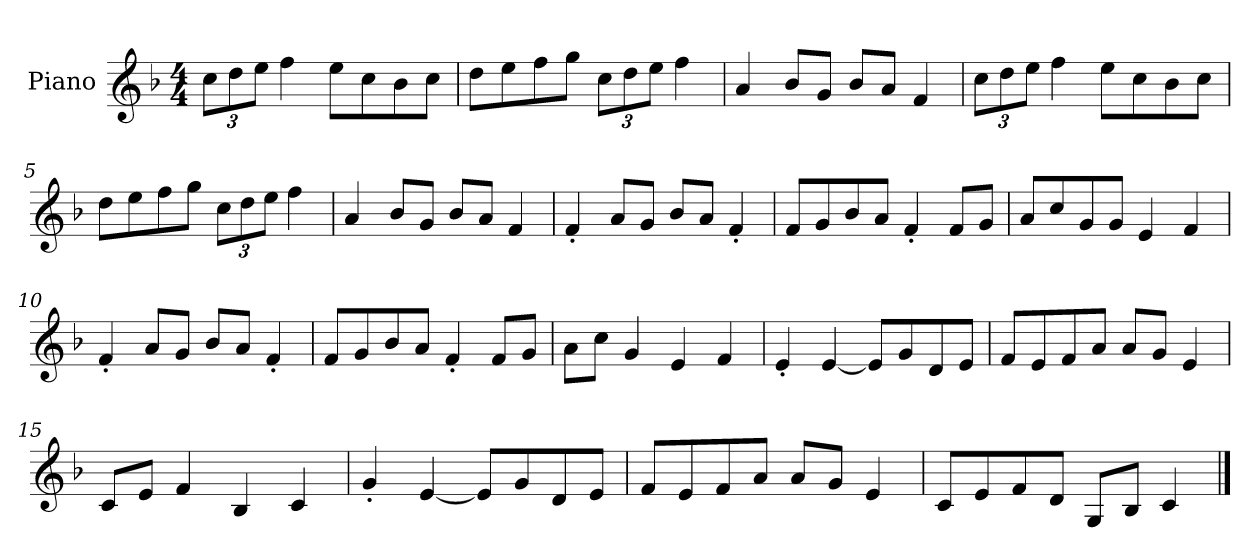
**kern
*part1
*staff1
*I"Piano
*I'P-no
*clefG2
*k[b-]
*M4/4
*MM90
*Xbrackettup
=1
12cc\L
12dd\
12ee\J
4ff\
8ee\L
8cc\
8b-\
8cc\J
=2
8dd\L
8ee\
8ff\
8gg\J
12cc\L
12dd\
12ee\J
4ff\
=3
4a/
8b-/L
8g/J
8b-/L
8a/J
4f/
=4
12cc\L
12dd\
12ee\J
4ff\
8ee\L
8cc\
8b-\
8cc\J
=5
8dd\L
8ee\
8ff\
8gg\J
12cc\L
12dd\
12ee\J
4ff\
!!LO:LB:g=z
=6
4a/
8b-/L
8g/J
8b-/L
8a/J
4f/
=7
4f'/
8a/L
8g/J
8b-/L
8a/J
4f'/
=8
8f/L
8g/
8b-/
8a/J
4f'/
8f/L
8g/J
=9
8a/L
8cc/
8g/
8g/J
4e/
4f/
=10
4f'/
8a/L
8g/J
8b-/L
8a/J
4f'/
=11
8f/L
8g/
8b-/
8a/J
4f'/
8f/L
8g/J
!!LO:LB:g=z
=12
8a\L
8cc\J
4g/
4e/
4f/
=13
4e'/
[4e/
8e/L]
8g/
8d/
8e/J
=14
8f/L
8e/
8f/
8a/J
8a/L
8g/J
4e/
=15
8c/L
8e/J
4f/
4B-/
4c/
=16
4g'/
[4e/
8e/L]
8g/
8d/
8e/J
=17
8f/L
8e/
8f/
8a/J
8a/L
8g/J
4e/
!!LO:LB:g=z
=18
8c/L
8e/
8f/
8d/J
8G/L
8B-/J
4c/
==
*-
